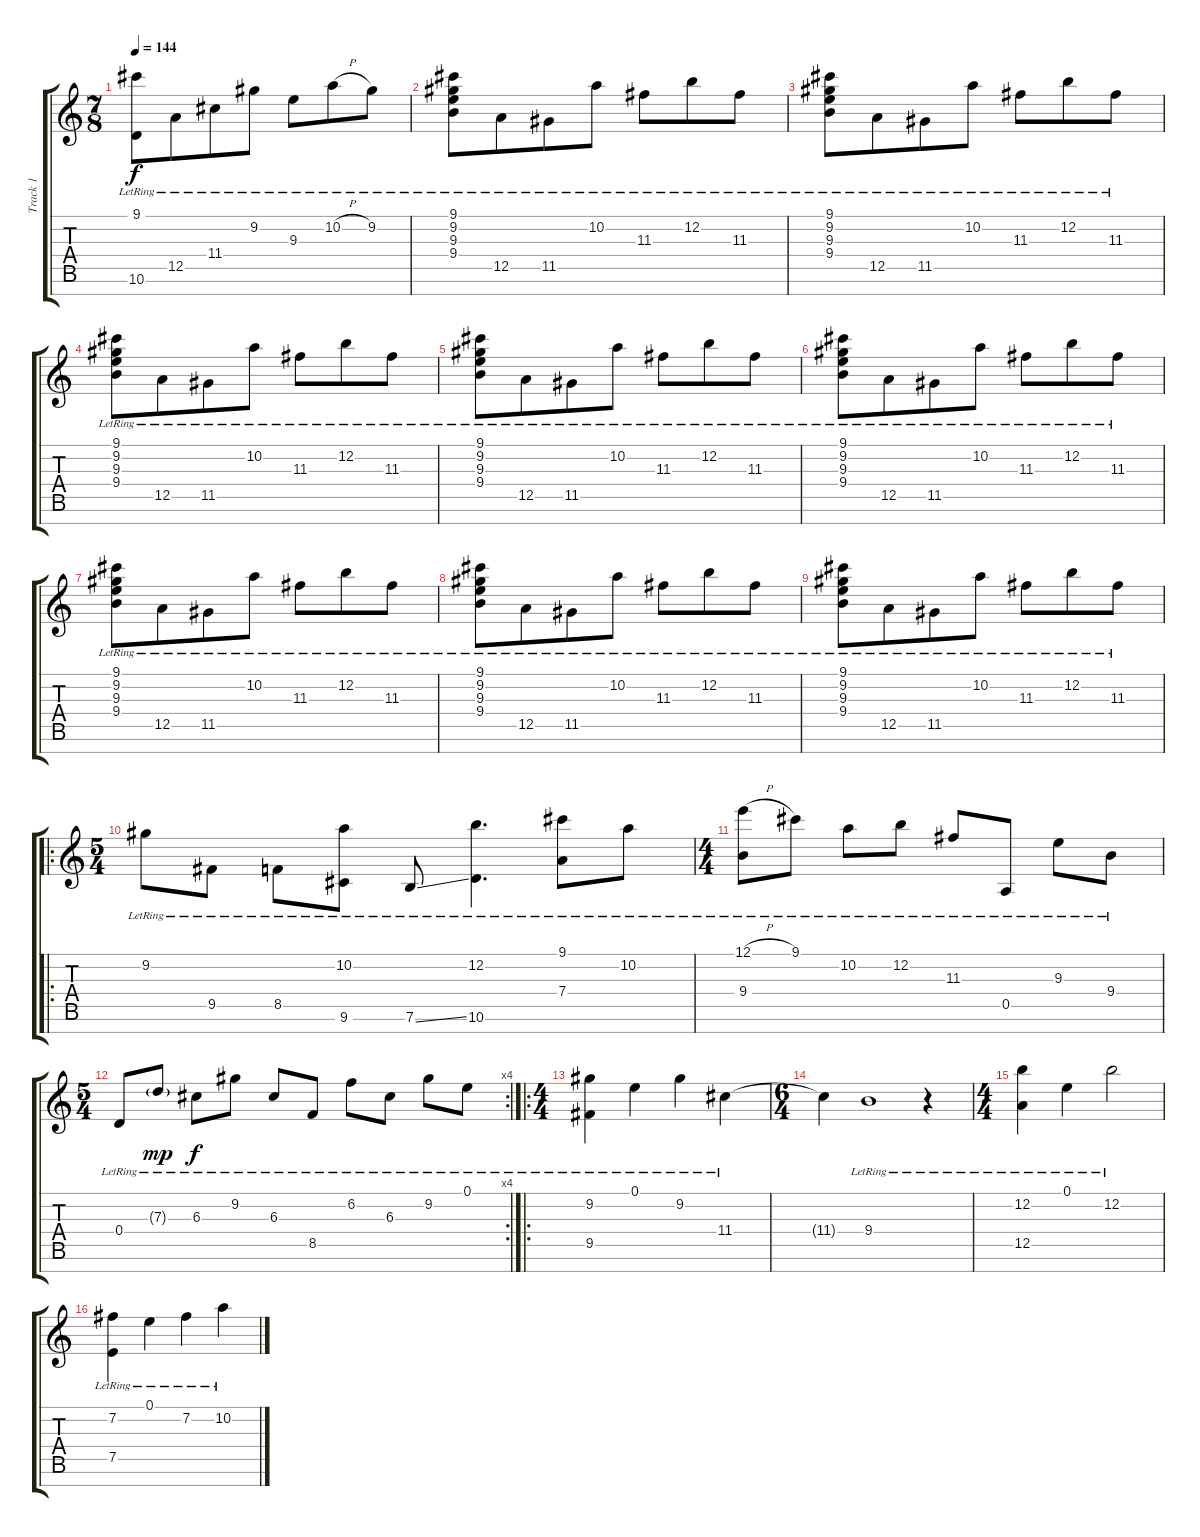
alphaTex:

\track ("Track 1" "Track 1") {instrument acousticguitarsteel}
\staff {score tabs}
\tuning (E4 B3 G3 D3 A2 E2 B1) {hide}
\ts (7 8)
\tempo 144
\clef g2
\ks c
(9.1{lr} 10.6{lr}).8{dy f} 12.5{lr}.8 11.4{lr}.8 9.2{lr}.8 9.3{lr}.8 10.2{h lr}.8 9.2{lr}.8 |
(9.1{lr} 9.2{lr} 9.3{lr} 9.4{lr}).8 12.5{lr}.8 11.5{lr}.8 10.2{lr}.8 11.3{lr}.8 12.2{lr}.8 11.3{lr}.8 |
(9.1{lr} 9.2{lr} 9.3{lr} 9.4{lr}).8 12.5{lr}.8 11.5{lr}.8 10.2{lr}.8 11.3{lr}.8 12.2{lr}.8 11.3{lr}.8 |
(9.1{lr} 9.2{lr} 9.3{lr} 9.4{lr}).8 12.5{lr}.8 11.5{lr}.8 10.2{lr}.8 11.3{lr}.8 12.2{lr}.8 11.3{lr}.8 |
(9.1{lr} 9.2{lr} 9.3{lr} 9.4{lr}).8 12.5{lr}.8 11.5{lr}.8 10.2{lr}.8 11.3{lr}.8 12.2{lr}.8 11.3{lr}.8 |
(9.1{lr} 9.2{lr} 9.3{lr} 9.4{lr}).8 12.5{lr}.8 11.5{lr}.8 10.2{lr}.8 11.3{lr}.8 12.2{lr}.8 11.3{lr}.8 |
(9.1{lr} 9.2{lr} 9.3{lr} 9.4{lr}).8 12.5{lr}.8 11.5{lr}.8 10.2{lr}.8 11.3{lr}.8 12.2{lr}.8 11.3{lr}.8 |
(9.1{lr} 9.2{lr} 9.3{lr} 9.4{lr}).8 12.5{lr}.8 11.5{lr}.8 10.2{lr}.8 11.3{lr}.8 12.2{lr}.8 11.3{lr}.8 |
(9.1{lr} 9.2{lr} 9.3{lr} 9.4{lr}).8 12.5{lr}.8 11.5{lr}.8 10.2{lr}.8 11.3{lr}.8 12.2{lr}.8 11.3{lr}.8 |
\ro
\ts (5 4)
9.2{lr}.8 9.5{lr}.8 8.5{lr}.8 (10.2{lr} 9.6{lr}).8 7.6{ss lr}.8 (12.2{lr} 10.6{lr}).4{d} (9.1{lr} 7.4{lr}).8 10.2{lr}.8 |
\ts (4 4)
(12.1{h lr} 9.4{lr}).8 9.1{lr}.8 10.2{lr}.8 12.2{lr}.8 11.3{lr}.8 0.5{lr}.8 9.3{lr}.8 9.4{lr}.8 |
\rc 4
\ts (5 4)
0.4{lr}.8 7.3{g lr}.8{dy mp} 6.3{lr}.8{dy f} 9.2{lr}.8 6.3{lr}.8 8.5{lr}.8 6.2{lr}.8 6.3{lr}.8 9.2{lr}.8 0.1{lr}.8 |
\ro
\ts (4 4)
(9.2{lr} 9.5{lr}).4 0.1{lr}.4 9.2{lr}.4 11.4{lr}.4 |
\ts (6 4)
11.4{t}.4 9.4{lr}.1 r.4 |
\ts (4 4)
(12.2{lr} 12.5{lr}).4 0.1{lr}.4 12.2{lr}.2 |
(7.2{lr} 7.5{lr}).4 0.1{lr}.4 7.2{lr}.4 10.2{lr}.4
